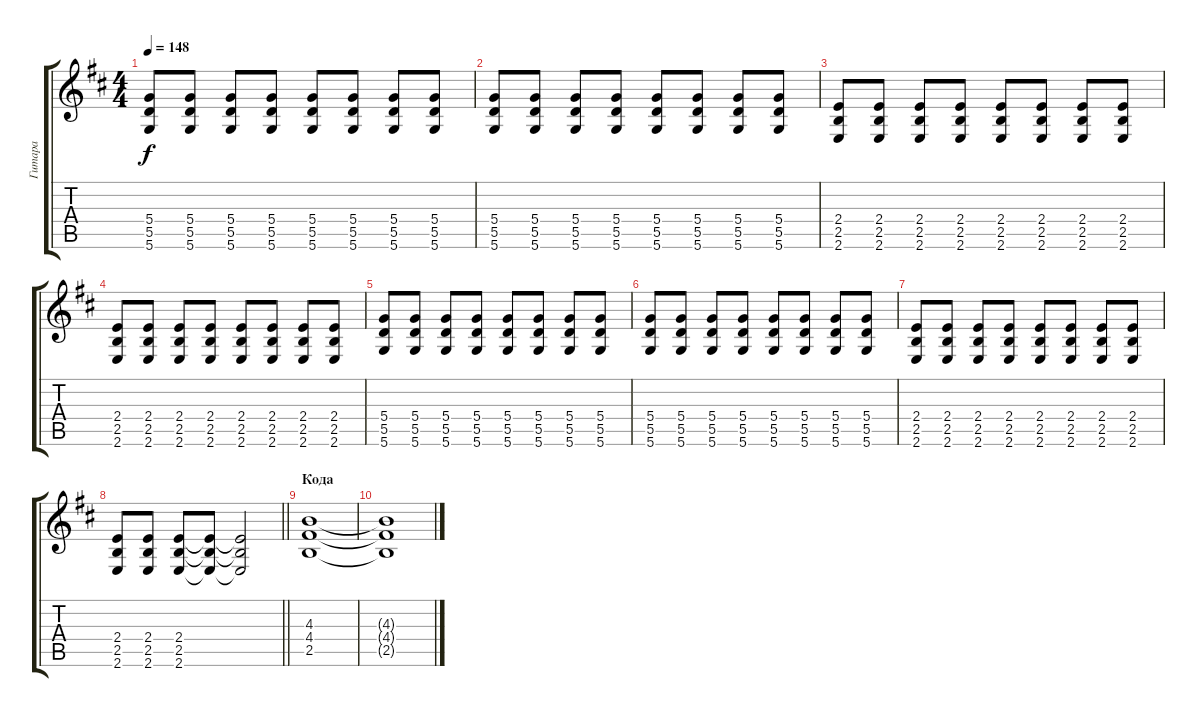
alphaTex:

\track ("Гитара" "Гитара") {instrument distortionguitar}
\staff {score tabs}
\tuning (E4 B3 G3 D3 A2 D2) {hide}
\ts (4 4)
\tempo 148
\clef g2
\ks bminor
(5.4 5.5 5.6).8{dy f} (5.4 5.5 5.6).8 (5.4 5.5 5.6).8 (5.4 5.5 5.6).8 (5.4 5.5 5.6).8 (5.4 5.5 5.6).8 (5.4 5.5 5.6).8 (5.4 5.5 5.6).8 |
(5.4 5.5 5.6).8 (5.4 5.5 5.6).8 (5.4 5.5 5.6).8 (5.4 5.5 5.6).8 (5.4 5.5 5.6).8 (5.4 5.5 5.6).8 (5.4 5.5 5.6).8 (5.4 5.5 5.6).8 |
(2.4 2.5 2.6).8 (2.4 2.5 2.6).8 (2.4 2.5 2.6).8 (2.4 2.5 2.6).8 (2.4 2.5 2.6).8 (2.4 2.5 2.6).8 (2.4 2.5 2.6).8 (2.4 2.5 2.6).8 |
(2.4 2.5 2.6).8 (2.4 2.5 2.6).8 (2.4 2.5 2.6).8 (2.4 2.5 2.6).8 (2.4 2.5 2.6).8 (2.4 2.5 2.6).8 (2.4 2.5 2.6).8 (2.4 2.5 2.6).8 |
(5.4 5.5 5.6).8 (5.4 5.5 5.6).8 (5.4 5.5 5.6).8 (5.4 5.5 5.6).8 (5.4 5.5 5.6).8 (5.4 5.5 5.6).8 (5.4 5.5 5.6).8 (5.4 5.5 5.6).8 |
(5.4 5.5 5.6).8 (5.4 5.5 5.6).8 (5.4 5.5 5.6).8 (5.4 5.5 5.6).8 (5.4 5.5 5.6).8 (5.4 5.5 5.6).8 (5.4 5.5 5.6).8 (5.4 5.5 5.6).8 |
(2.4 2.5 2.6).8 (2.4 2.5 2.6).8 (2.4 2.5 2.6).8 (2.4 2.5 2.6).8 (2.4 2.5 2.6).8 (2.4 2.5 2.6).8 (2.4 2.5 2.6).8 (2.4 2.5 2.6).8 |
\barLineRight lightlight
(2.4 2.5 2.6).8 (2.4 2.5 2.6).8 (2.4 2.5 2.6).8 (2.4{t} 2.5{t} 2.6{t}).8 (2.4{t} 2.5{t} 2.6{t}).2 |
\section ("" "Кода")
(4.3 4.4 2.5).1{volume 0} |
(4.3{t} 4.4{t} 2.5{t}).1
